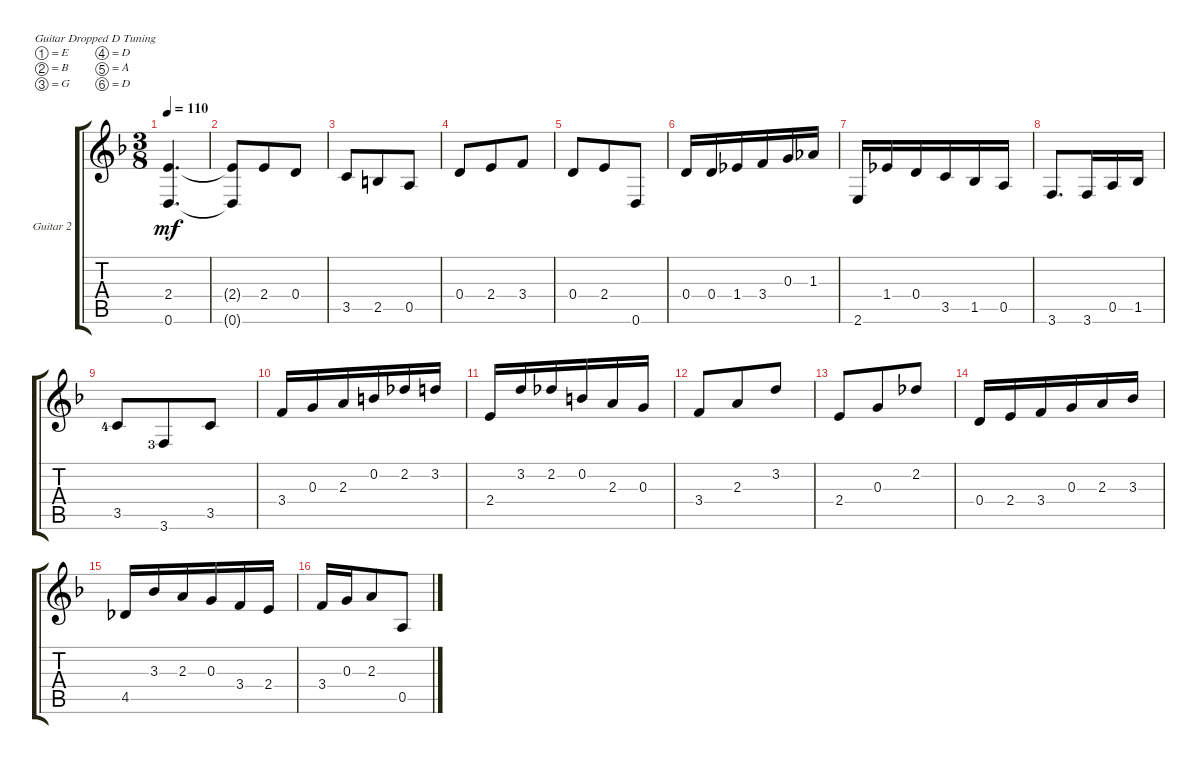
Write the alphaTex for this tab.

\bracketExtendMode groupsimilarinstruments
\firstSystemTrackNameOrientation horizontal
\otherSystemsTrackNameOrientation horizontal
\track ("Guitar 2" "Guitar 2") {instrument acousticguitarnylon}
\staff {score tabs}
\tuning (E4 B3 G3 D3 A2 D2)
\ts (3 8)
\tempo 110
\clef g2
\ks dminor
(2.4{t} 0.6{t}).4{d dy mf} |
(0.6{t} 2.4{t}).8 2.4.8 0.4.8 |
3.5.8 2.5.8 0.5.8 |
0.4.8 2.4.8 3.4.8 |
0.4.8 2.4.8 0.6.8 |
0.4.16 0.4.16 1.4.16 3.4.16 0.3.16 1.3.16 |
2.6.16 1.4.16 0.4.16 3.5.16 1.5.16 0.5.16 |
3.6.8{d} 3.6.16 0.5.16 1.5.16 |
3.5{lf 5}.8 3.6{lf 4}.8 3.5.8 |
3.4.16 0.3.16 2.3.16 0.2.16 2.2.16 3.2.16 |
2.4.16 3.2.16 2.2.16 0.2.16 2.3.16 0.3.16 |
3.4.8 2.3.8 3.2.8 |
2.4.8 0.3.8 2.2.8 |
0.4.16 2.4.16 3.4.16 0.3.16 2.3.16 3.3.16 |
4.5.16 3.3.16 2.3.16 0.3.16 3.4.16 2.4.16 |
3.4.16 0.3.16 2.3.8 0.5.8
